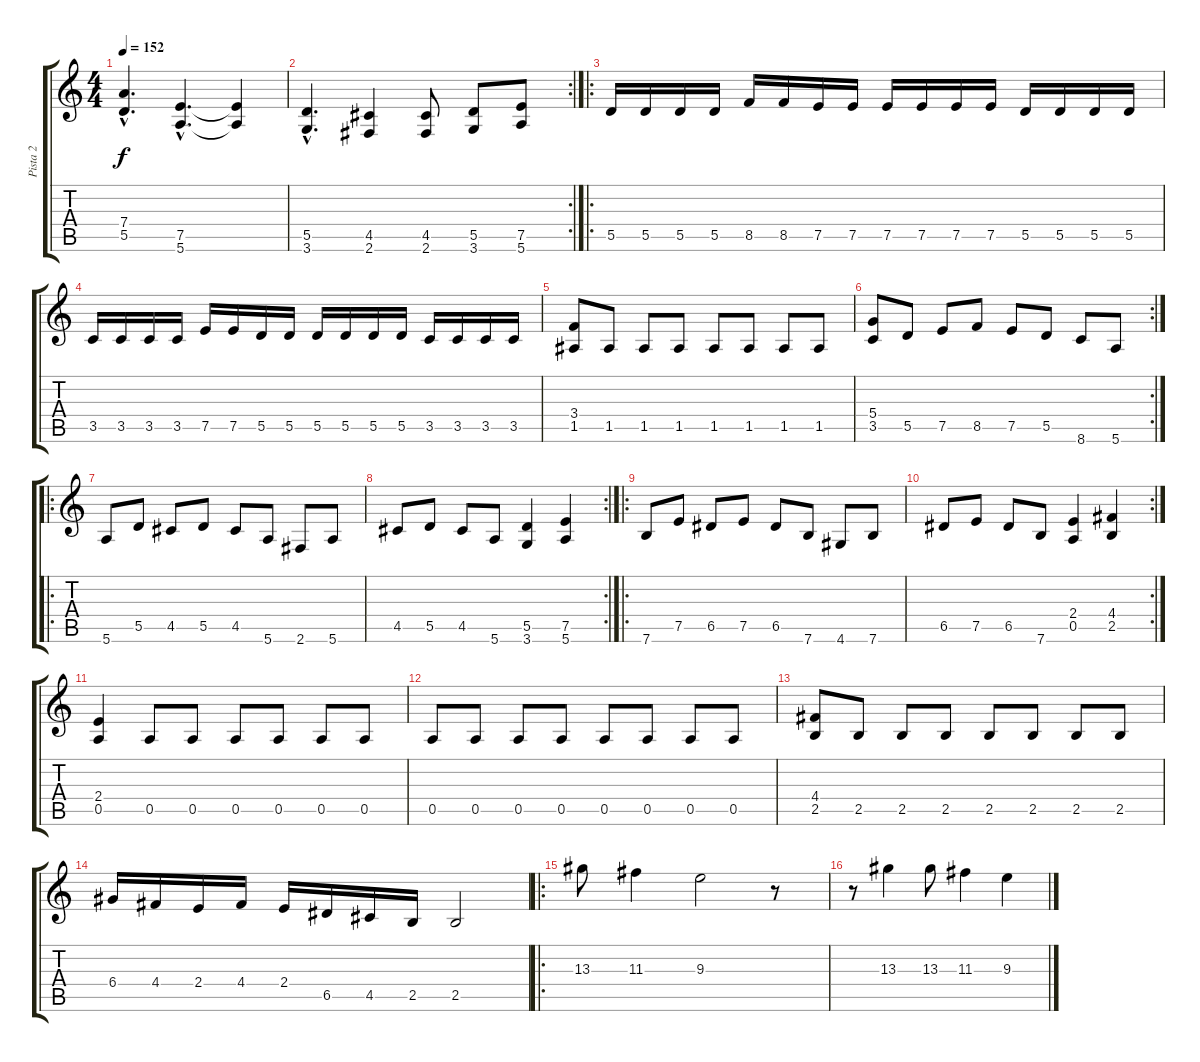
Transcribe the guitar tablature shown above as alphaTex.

\track ("Pista 2" "Pista 2") {instrument distortionguitar}
\staff {score tabs}
\tuning (E4 B3 G3 D3 A2 E2) {hide}
\ts (4 4)
\tempo 152
\clef g2
\ks c
(7.4{hac} 5.5{hac}).4{d dy f} (7.5{hac} 5.6{hac}).4{d} (7.5{t} 5.6{t}).4 |
\rc 2
(5.5{hac} 3.6{hac}).4{d} (4.5 2.6).4 (4.5 2.6).8 (5.5 3.6).8 (7.5 5.6).8 |
\ro
5.5.16 5.5.16 5.5.16 5.5.16 8.5.16 8.5.16 7.5.16 7.5.16 7.5.16 7.5.16 7.5.16 7.5.16 5.5.16 5.5.16 5.5.16 5.5.16 |
3.5.16 3.5.16 3.5.16 3.5.16 7.5.16 7.5.16 5.5.16 5.5.16 5.5.16 5.5.16 5.5.16 5.5.16 3.5.16 3.5.16 3.5.16 3.5.16 |
(3.4 1.5).8 1.5.8 1.5.8 1.5.8 1.5.8 1.5.8 1.5.8 1.5.8 |
\rc 2
(5.4 3.5).8 5.5.8 7.5.8 8.5.8 7.5.8 5.5.8 8.6.8 5.6.8 |
\ro
5.6.8 5.5.8 4.5.8 5.5.8 4.5.8 5.6.8 2.6.8 5.6.8 |
\rc 2
4.5.8 5.5.8 4.5.8 5.6.8 (5.5 3.6).4 (7.5 5.6).4 |
\ro
7.6.8 7.5.8 6.5.8 7.5.8 6.5.8 7.6.8 4.6.8 7.6.8 |
\rc 2
6.5.8 7.5.8 6.5.8 7.6.8 (2.4 0.5).4 (4.4 2.5).4 |
(2.4 0.5).4 0.5.8 0.5.8 0.5.8 0.5.8 0.5.8 0.5.8 |
0.5.8 0.5.8 0.5.8 0.5.8 0.5.8 0.5.8 0.5.8 0.5.8 |
(4.4 2.5).8 2.5.8 2.5.8 2.5.8 2.5.8 2.5.8 2.5.8 2.5.8 |
6.4.16 4.4.16 2.4.16 4.4.16 2.4.16 6.5.16 4.5.16 2.5.16 2.5.2 |
\ro
13.3.8 11.3.4 9.3.2 r.8 |
r.8 13.3.4 13.3.8 11.3.4 9.3.4
